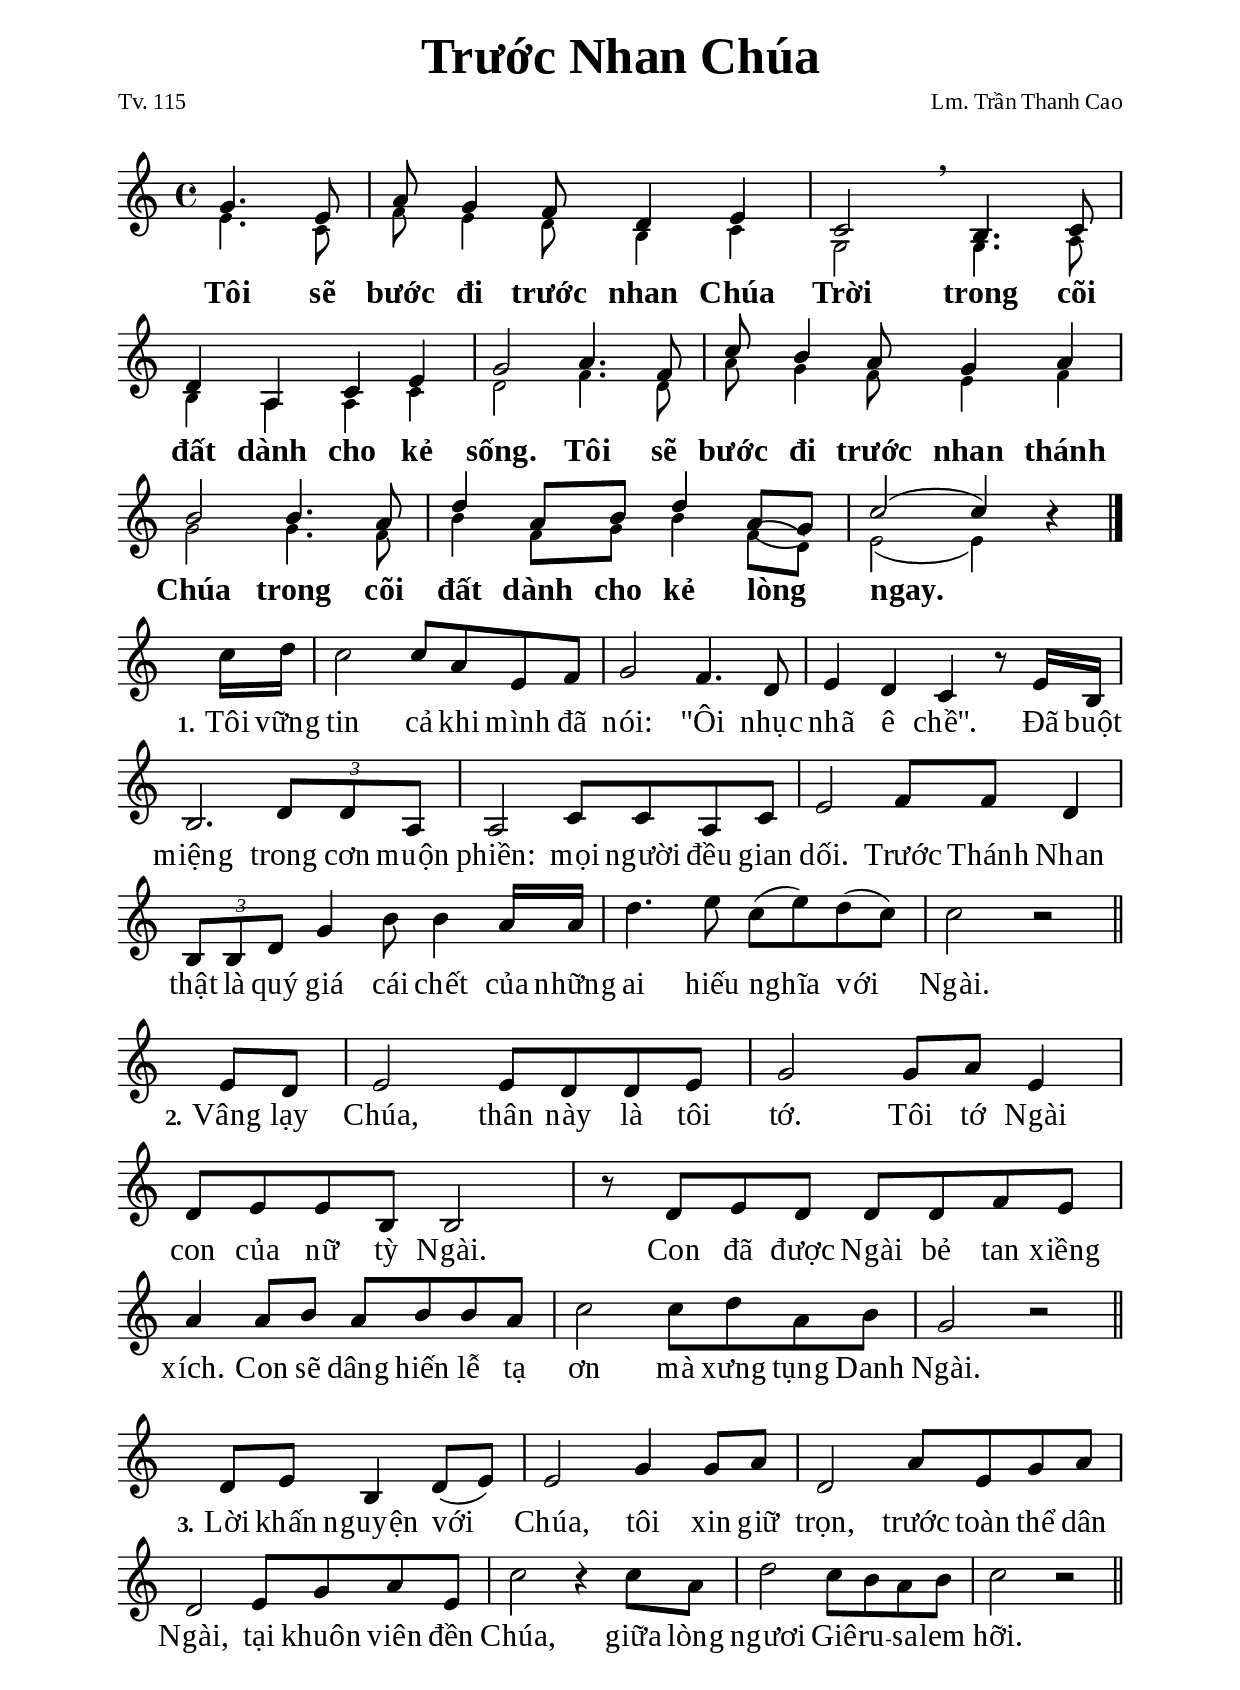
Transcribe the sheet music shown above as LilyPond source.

% Cài đặt chung
\version "2.20.0"
\include "english.ly"

\header {
  title = \markup { \fontsize #3 "Trước Nhan Chúa" }
  poet = "Tv. 115"
  composer = "Lm. Trần Thanh Cao"
  arranger = " "
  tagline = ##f
}

\paper {
  #(set-paper-size "a4")
  top-margin = 10\mm
  bottom-margin = 10\mm
  left-margin = 20\mm
  right-margin = 20\mm
  indent = #0
  #(define fonts
    (make-pango-font-tree
      "Liberation Serif"
      "Liberation Serif"
      "Liberation Serif"
      (/ 20 20)))
  page-count = #1
}

% Nhạc điệp khúc
nhacDiepKhucSop = \relative c'' {
  \partial 2 g4. e8 |
  a g4 f8 d4 e |
  c2 \breathe b4. c8 |
  d4 a c e |
  g2 a4. f8 |
  c' b4 a8 g4 a |
  b2 b4. a8 |
  d4 a8 b d4 a8 _(g) |
  c2 (c4) r \bar "|."
}

nhacDiepKhucBas = \relative c' {
  \partial 2 e4. c8 |
  f e4 d8 b4 c |
  g2 g4. a8 |
  b4 a a c |
  d2 f4. d8 |
  a' g4 f8 e4 f |
  g2 g4. f8 |
  b4 f8 g b4 f8 ^(d) |
  e2 (e4) r
}

% Nhạc phiên khúc
nhacPhienKhucMot = \relative c'' {
  \partial 8 c16 d |
  c2 c8 a e f |
  g2 f4. d8 |
  e4 d c r8 e16 b |
  b2. \tuplet 3/2 { d8 d a } |
  a2 c8 c a c |
  e2 f8 f d4 |
  \tuplet 3/2 { b8 b d } g4 b8 b4 a16 a |
  d4. e8 c (e) d (c) |
  c2 r \bar "||"
}

nhacPhienKhucHai = \relative c' {
  \partial 4 e8 d |
  e2 e8 d d e |
  g2 g8 a e4 |
  d8 e e b b2 |
  r8 d e d d d f e |
  a4 a8 b a b b a |
  c2 c8 d a b |
  g2 r \bar "||"
}

nhacPhienKhucBa = \relative c' {
  \partial 2. d8 e b4 d8 (e) |
  e2 g4 g8 a |
  d,2 a'8 e g a |
  d,2 e8 g a e |
  c'2 r4 c8 a |
  d2 c8 b a b |
  c2 r \bar "||"
}

% Lời điệp khúc
loiDiepKhuc = \lyricmode {
  Tôi sẽ bước đi trước nhan Chúa Trời
  trong cõi đất dành cho kẻ sống.
  Tôi sẽ bước đi trước nhan thánh Chúa
  trong cõi đất dành cho kẻ lòng ngay.
}

% Lời phiên khúc
loiPhienKhucMot = \lyricmode {
  \set stanza = #"1."
  Tôi vững tin cả khi mình đã nói:
  ''Ôi nhục nhã ê chề''.
  Đã buột miệng trong cơn muộn phiền:
  mọi người đều gian dối.
  Trước Thánh Nhan thật là quý giá
  cái chết của những ai hiếu nghĩa với Ngài.
}

loiPhienKhucHai = \lyricmode {
  \set stanza = #"2."
  Vâng lạy Chúa, thân này là tôi tớ.
  Tôi tớ Ngài
  con của nữ tỳ Ngài.
  Con đã được Ngài bẻ tan xiềng xích.
  Con sẽ dâng hiến lễ tạ ơn mà xưng tụng Danh Ngài.
}

loiPhienKhucBa = \lyricmode {
  \set stanza = #"3."
  Lời khấn nguyện với Chúa, tôi xin giữ trọn,
  trước toàn thể dân Ngài, tại khuôn viên đền Chúa,
  giữa lòng ngươi Giê -- ru -- sa -- lem hỡi.
}


% Dàn trang
\score {
  \new ChoirStaff <<
    \new Staff = diepKhuc \with {
        \consists "Merge_rests_engraver"
        \magnifyStaff #(magstep +1)
      }
      <<
      \new Voice = beSop {
        \voiceOne \key c \major \time 4/4 \nhacDiepKhucSop
      }
      \new Voice = beBas {
        \override NoteHead.font-size = #-2
        \voiceTwo \key c \major \time 4/4 \nhacDiepKhucBas
      }
    >>
    \new Lyrics \lyricsto beSop \loiDiepKhuc
  >>
  \layout {
    \override Lyrics.LyricText.font-series = #'bold
    \override Lyrics.LyricText.font-size = #+3
    \override Lyrics.LyricSpace.minimum-distance = #2.0
    \override Score.BarNumber.break-visibility = ##(#f #f #f)
    \override Score.SpacingSpanner.uniform-stretching = ##t
  }
}

\score {
  \new ChoirStaff <<
    \new Staff = phienKhuc \with {
        \magnifyStaff #(magstep +1)
      }
      <<
      \new Voice = beSop {
        \key c \major \time 4/4 \nhacPhienKhucMot
      }
    >>
    \new Lyrics \lyricsto beSop \loiPhienKhucMot
  >>
  \layout {
    \override Staff.TimeSignature.transparent = ##t
    \override Lyrics.LyricText.font-size = #+3
    \override Lyrics.LyricSpace.minimum-distance = #0.5
    \override Score.BarNumber.break-visibility = ##(#f #f #f)
    \override Score.SpacingSpanner.uniform-stretching = ##t
  }
}

\score {
  \new ChoirStaff <<
    \new Staff = phienKhuc \with {
        \magnifyStaff #(magstep +1)
      }
      <<
      \new Voice = beSop {
        \key c \major \time 4/4 \nhacPhienKhucHai
      }
    >>
    \new Lyrics \lyricsto beSop \loiPhienKhucHai
  >>
  \layout {
    \override Staff.TimeSignature.transparent = ##t
    \override Lyrics.LyricText.font-size = #+3
    \override Lyrics.LyricSpace.minimum-distance = #0.5
    \override Score.BarNumber.break-visibility = ##(#f #f #f)
    \override Score.SpacingSpanner.uniform-stretching = ##t
  }
}

\score {
  \new ChoirStaff <<
    \new Staff = phienKhuc \with {
        \magnifyStaff #(magstep +1)
      }
      <<
      \new Voice = beSop {
        \key c \major \time 4/4 \nhacPhienKhucBa
      }
    >>
    \new Lyrics \lyricsto beSop \loiPhienKhucBa
  >>
  \layout {
    \override Staff.TimeSignature.transparent = ##t
    \override Lyrics.LyricText.font-size = #+3
    \override Lyrics.LyricSpace.minimum-distance = #0.5
    \override Score.BarNumber.break-visibility = ##(#f #f #f)
    \override Score.SpacingSpanner.uniform-stretching = ##t
  }
}
